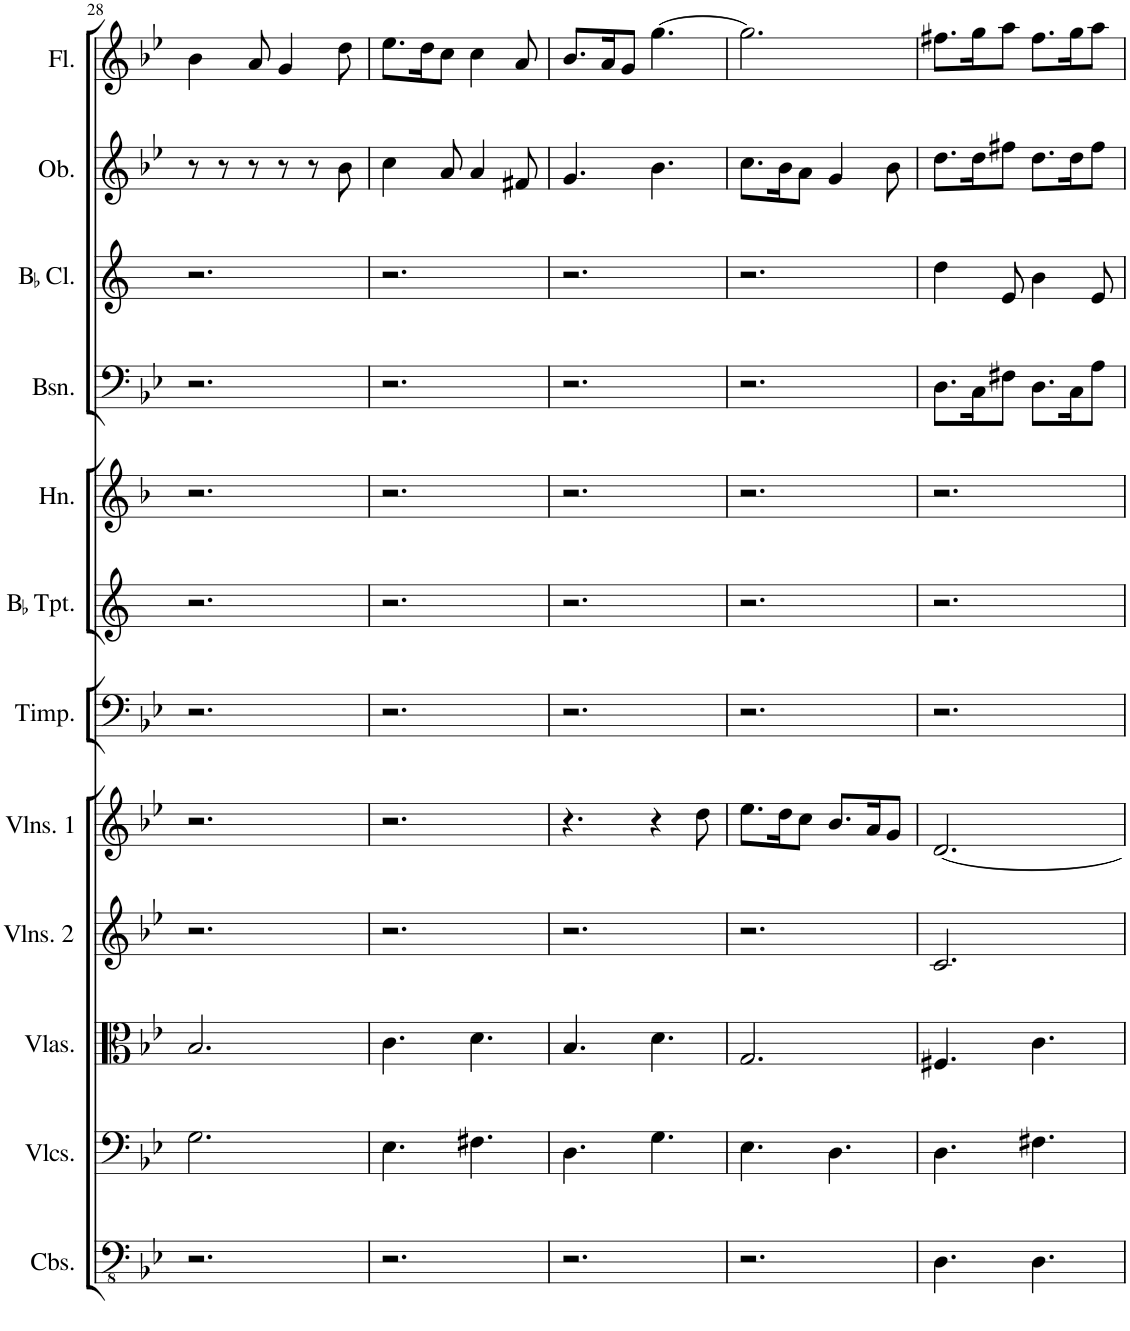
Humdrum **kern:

**kern	**kern	**kern	**kern	**kern	**kern	**kern	**kern	**kern	**kern	**kern	**kern
*part12	*part11	*part10	*part9	*part8	*part7	*part6	*part5	*part4	*part3	*part2	*part1
*staff12	*staff11	*staff10	*staff9	*staff8	*staff7	*staff6	*staff5	*staff4	*staff3	*staff2	*staff1
*I"Contrabasses	*I"Violoncellos	*I"Violas	*I"Violins 2	*I"Violins 1	*I"Timpani	*I"BaccidentalFlat Trumpet	*I"Horn	*I"Bassoon	*I"BaccidentalFlat Clarinet	*I"Oboe	*I"Flute
*I'Cbs.	*I'Vlcs.	*I'Vlas.	*I'Vlns. 2	*I'Vlns. 1	*I'Timp.	*I'BaccidentalFlat Tpt.	*I'Hn.	*I'Bsn.	*I'BaccidentalFlat Cl.	*I'Ob.	*I'Fl.
!!LO:PB:g=z
*clefFv4	*clefF4	*clefC3	*clefG2	*clefG2	*clefF4	*clefG2	*clefG2	*clefF4	*clefG2	*clefG2	*clefG2
*	*	*	*	*	*	*Trd1c2	*Trd4c7	*	*Trd1c2	*	*
*k[b-e-]	*k[b-e-]	*k[b-e-]	*k[b-e-]	*k[b-e-]	*k[b-e-]	*k[]	*k[b-]	*k[b-e-]	*k[]	*k[b-e-]	*k[b-e-]
*M6/8	*M6/8	*M6/8	*M6/8	*M6/8	*M6/8	*M6/8	*M6/8	*M6/8	*M6/8	*M6/8	*M6/8
=28	=28	=28	=28	=28	=28	=28	=28	=28	=28	=28	=28
2.r	2.G\	2.B-/	2.r	2.r	2.r	2.r	2.r	2.r	2.r	8r	4b-\
.	.	.	.	.	.	.	.	.	.	8r	.
.	.	.	.	.	.	.	.	.	.	8r	8a/
.	.	.	.	.	.	.	.	.	.	8r	4g/
.	.	.	.	.	.	.	.	.	.	8r	.
.	.	.	.	.	.	.	.	.	.	8b-\	8dd\
=29	=29	=29	=29	=29	=29	=29	=29	=29	=29	=29	=29
2.r	4.E-\	4.c\	2.r	2.r	2.r	2.r	2.r	2.r	2.r	4cc\	8.ee-\L
.	.	.	.	.	.	.	.	.	.	.	16dd\K
.	.	.	.	.	.	.	.	.	.	8a/	8cc\J
.	4.F#X\	4.d\	.	.	.	.	.	.	.	4a/	4cc\
.	.	.	.	.	.	.	.	.	.	8f#X/	8a/
=30	=30	=30	=30	=30	=30	=30	=30	=30	=30	=30	=30
2.r	4.D\	4.B-/	2.r	4.r	2.r	2.r	2.r	2.r	2.r	4.g/	8.b-/L
.	.	.	.	.	.	.	.	.	.	.	16a/K
.	.	.	.	.	.	.	.	.	.	.	8g/J
.	4.G\	4.d\	.	4r	.	.	.	.	.	4.b-\	[4.gg\
.	.	.	.	8dd\	.	.	.	.	.	.	.
=31	=31	=31	=31	=31	=31	=31	=31	=31	=31	=31	=31
2.r	4.E-\	2.G/	2.r	8.ee-\L	2.r	2.r	2.r	2.r	2.r	8.cc\L	2.gg\]
.	.	.	.	16dd\K	.	.	.	.	.	16b-\K	.
.	.	.	.	8cc\J	.	.	.	.	.	8a\J	.
.	4.D\	.	.	8.b-/L	.	.	.	.	.	4g/	.
.	.	.	.	16a/K	.	.	.	.	.	.	.
.	.	.	.	8g/J	.	.	.	.	.	8b-\	.
=32	=32	=32	=32	=32	=32	=32	=32	=32	=32	=32	=32
4.DD\	4.D\	4.F#X/	2.c/	[2.d/	2.r	2.r	2.r	8.D\L	4dd\	8.dd\L	8.ff#X\L
.	.	.	.	.	.	.	.	16C\K	.	16dd\K	16gg\K
.	.	.	.	.	.	.	.	8F#X\J	8e/	8ff#X\J	8aa\J
4.DD\	4.F#X\	4.c\	.	.	.	.	.	8.D\L	4b\	8.dd\L	8.ff#\L
.	.	.	.	.	.	.	.	16C\K	.	16dd\K	16gg\K
.	.	.	.	.	.	.	.	8A\J	8e/	8ff#\J	8aa\J
=	=	=	=	=	=	=	=	=	=	=	=
*-	*-	*-	*-	*-	*-	*-	*-	*-	*-	*-	*-
